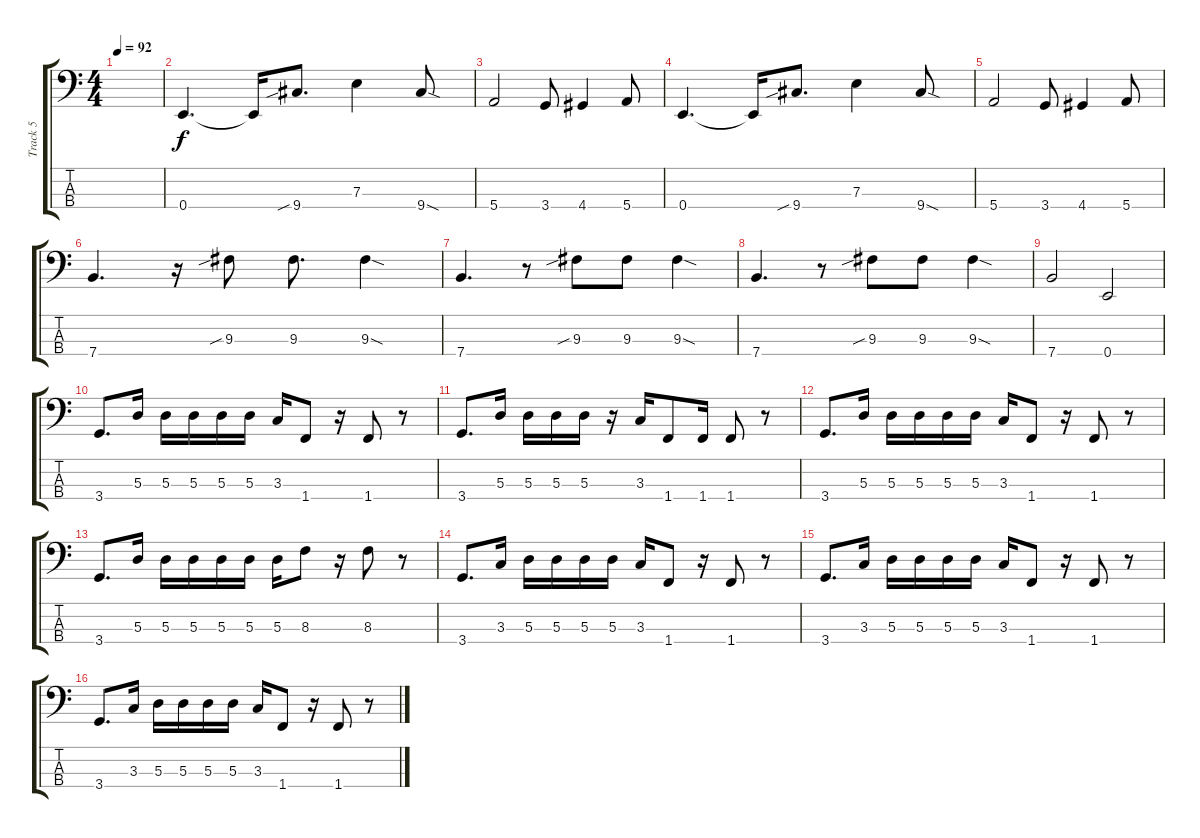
\track ("Track 5" "Track 5") {instrument electricbassfinger}
\staff {score tabs}
\tuning (G2 D2 A1 E1) {hide}
\ts (4 4)
\tempo 92
\clef f4
\ks c
|
0.4.4{d} 0.4{t}.16 9.4{sib}.8{d} 7.3.4 9.4{sod}.8 |
5.4.2 3.4.8 4.4.4 5.4.8 |
0.4.4{d} 0.4{t}.16 9.4{sib}.8{d} 7.3.4 9.4{sod}.8 |
5.4.2 3.4.8 4.4.4 5.4.8 |
7.4.4{d} r.16 9.3{sib}.8 9.3.8{d} 9.3{sod}.4 |
7.4.4{d} r.8 9.3{sib}.8 9.3.8 9.3{sod}.4 |
7.4.4{d} r.8 9.3{sib}.8 9.3.8 9.3{sod}.4 |
7.4.2 0.4.2 |
3.4.8{d} 5.3.16 5.3.16 5.3.16 5.3.16 5.3.16 3.3.16 1.4.8 r.16 1.4.8 r.8 |
3.4.8{d} 5.3.16 5.3.16 5.3.16 5.3.16 r.16 3.3.16 1.4.8 1.4.16 1.4.8 r.8 |
3.4.8{d} 5.3.16 5.3.16 5.3.16 5.3.16 5.3.16 3.3.16 1.4.8 r.16 1.4.8 r.8 |
3.4.8{d} 5.3.16 5.3.16 5.3.16 5.3.16 5.3.16 5.3.16 8.3.8 r.16 8.3.8 r.8 |
3.4.8{d} 3.3.16 5.3.16 5.3.16 5.3.16 5.3.16 3.3.16 1.4.8 r.16 1.4.8 r.8 |
3.4.8{d} 3.3.16 5.3.16 5.3.16 5.3.16 5.3.16 3.3.16 1.4.8 r.16 1.4.8 r.8 |
3.4.8{d} 3.3.16 5.3.16 5.3.16 5.3.16 5.3.16 3.3.16 1.4.8 r.16 1.4.8 r.8
